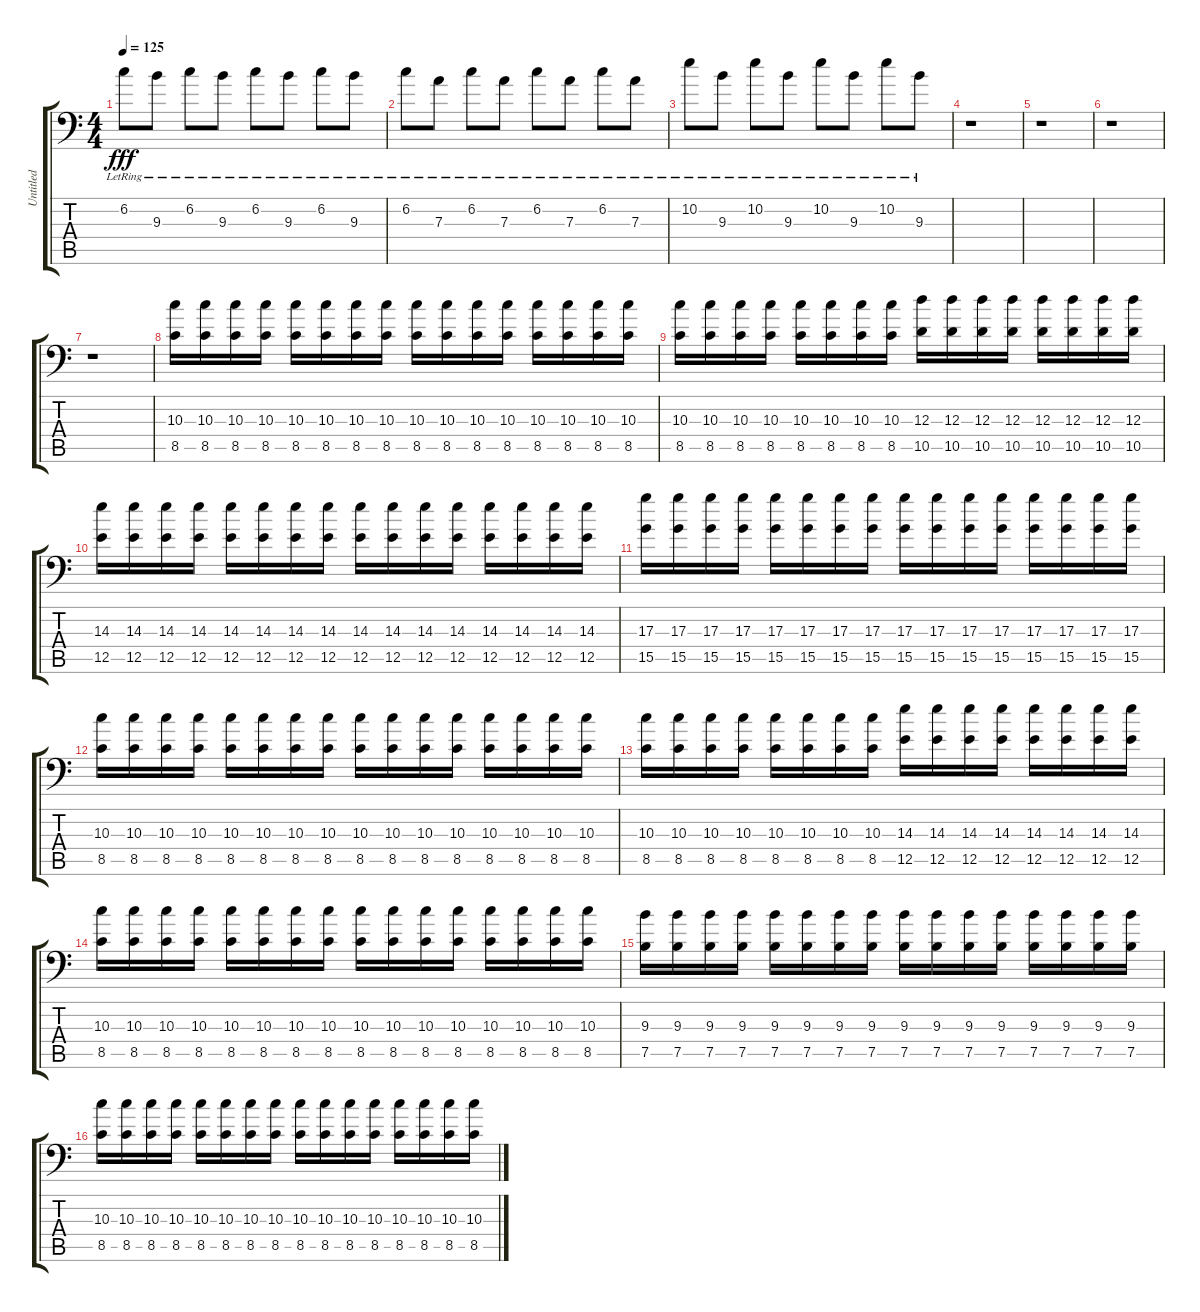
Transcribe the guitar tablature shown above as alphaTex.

\track ("Untitled" "Untitled") {instrument distortionguitar}
\staff {score tabs}
\tuning (B3 Gb3 D3 A2 E2 A1) {hide}
\ts (4 4)
\tempo 125
\clef f4
\ks c
6.2{lr}.8{dy fff} 9.3{lr}.8 6.2{lr}.8 9.3{lr}.8 6.2{lr}.8 9.3{lr}.8 6.2{lr}.8 9.3{lr}.8 |
6.2{lr}.8 7.3{lr}.8 6.2{lr}.8 7.3{lr}.8 6.2{lr}.8 7.3{lr}.8 6.2{lr}.8 7.3{lr}.8 |
10.2{lr}.8 9.3{lr}.8 10.2{lr}.8 9.3{lr}.8 10.2{lr}.8 9.3{lr}.8 10.2{lr}.8 9.3{lr}.8 |
r.1 |
r.1 |
r.1 |
r.1 |
(10.3 8.5).16 (10.3 8.5).16 (10.3 8.5).16 (10.3 8.5).16 (10.3 8.5).16 (10.3 8.5).16 (10.3 8.5).16 (10.3 8.5).16 (10.3 8.5).16 (10.3 8.5).16 (10.3 8.5).16 (10.3 8.5).16 (10.3 8.5).16 (10.3 8.5).16 (10.3 8.5).16 (10.3 8.5).16 |
(10.3 8.5).16 (10.3 8.5).16 (10.3 8.5).16 (10.3 8.5).16 (10.3 8.5).16 (10.3 8.5).16 (10.3 8.5).16 (10.3 8.5).16 (12.3 10.5).16 (12.3 10.5).16 (12.3 10.5).16 (12.3 10.5).16 (12.3 10.5).16 (12.3 10.5).16 (12.3 10.5).16 (12.3 10.5).16 |
(14.3 12.5).16 (14.3 12.5).16 (14.3 12.5).16 (14.3 12.5).16 (14.3 12.5).16 (14.3 12.5).16 (14.3 12.5).16 (14.3 12.5).16 (14.3 12.5).16 (14.3 12.5).16 (14.3 12.5).16 (14.3 12.5).16 (14.3 12.5).16 (14.3 12.5).16 (14.3 12.5).16 (14.3 12.5).16 |
(17.3 15.5).16 (17.3 15.5).16 (17.3 15.5).16 (17.3 15.5).16 (17.3 15.5).16 (17.3 15.5).16 (17.3 15.5).16 (17.3 15.5).16 (17.3 15.5).16 (17.3 15.5).16 (17.3 15.5).16 (17.3 15.5).16 (17.3 15.5).16 (17.3 15.5).16 (17.3 15.5).16 (17.3 15.5).16 |
(10.3 8.5).16 (10.3 8.5).16 (10.3 8.5).16 (10.3 8.5).16 (10.3 8.5).16 (10.3 8.5).16 (10.3 8.5).16 (10.3 8.5).16 (10.3 8.5).16 (10.3 8.5).16 (10.3 8.5).16 (10.3 8.5).16 (10.3 8.5).16 (10.3 8.5).16 (10.3 8.5).16 (10.3 8.5).16 |
(10.3 8.5).16 (10.3 8.5).16 (10.3 8.5).16 (10.3 8.5).16 (10.3 8.5).16 (10.3 8.5).16 (10.3 8.5).16 (10.3 8.5).16 (14.3 12.5).16 (14.3 12.5).16 (14.3 12.5).16 (14.3 12.5).16 (14.3 12.5).16 (14.3 12.5).16 (14.3 12.5).16 (14.3 12.5).16 |
(10.3 8.5).16 (10.3 8.5).16 (10.3 8.5).16 (10.3 8.5).16 (10.3 8.5).16 (10.3 8.5).16 (10.3 8.5).16 (10.3 8.5).16 (10.3 8.5).16 (10.3 8.5).16 (10.3 8.5).16 (10.3 8.5).16 (10.3 8.5).16 (10.3 8.5).16 (10.3 8.5).16 (10.3 8.5).16 |
(9.3 7.5).16 (9.3 7.5).16 (9.3 7.5).16 (9.3 7.5).16 (9.3 7.5).16 (9.3 7.5).16 (9.3 7.5).16 (9.3 7.5).16 (9.3 7.5).16 (9.3 7.5).16 (9.3 7.5).16 (9.3 7.5).16 (9.3 7.5).16 (9.3 7.5).16 (9.3 7.5).16 (9.3 7.5).16 |
(10.3 8.5).16 (10.3 8.5).16 (10.3 8.5).16 (10.3 8.5).16 (10.3 8.5).16 (10.3 8.5).16 (10.3 8.5).16 (10.3 8.5).16 (10.3 8.5).16 (10.3 8.5).16 (10.3 8.5).16 (10.3 8.5).16 (10.3 8.5).16 (10.3 8.5).16 (10.3 8.5).16 (10.3 8.5).16
